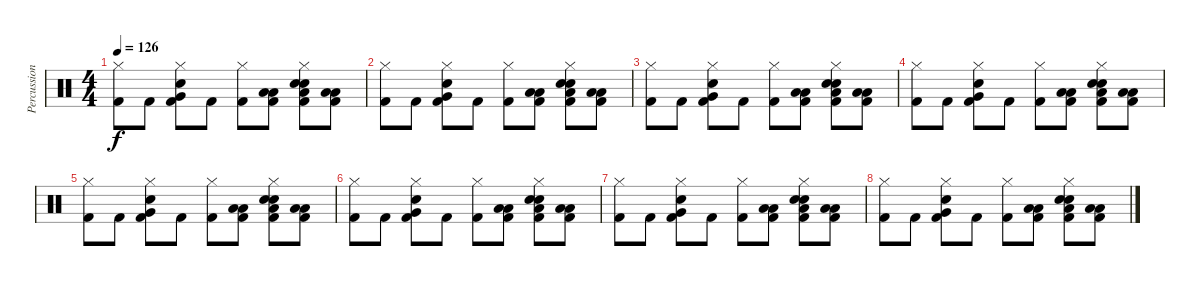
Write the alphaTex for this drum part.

\track ("Percussion" "Percussion") {instrument percussion}
\staff {score}
\articulation defaults
\ts (4 4)
\tempo 126
\clef neutral
\ks c
("Hi-Hat (closed)" "Kick (hit) 2").8{dy f} "Kick (hit) 2".8 ("Hi-Hat (closed)" "Very Low Tom (hit)" "Snare (hit) 2" "Kick (hit) 2").8 "Kick (hit) 2".8 ("Hi-Hat (closed)" "Kick (hit) 2").8 ("Low Tom (hit)" "Low Tom (hit)" "Kick (hit) 2").8 ("Hi-Hat (closed)" "Snare (hit) 2" "Low Floor Tom (hit)" "Snare (hit) 2" "Kick (hit) 2").8 ("Low Tom (hit)" "Low Tom (hit)" "Kick (hit) 2").8 |
("Hi-Hat (closed)" "Kick (hit) 2").8 "Kick (hit) 2".8 ("Hi-Hat (closed)" "Very Low Tom (hit)" "Snare (hit) 2" "Kick (hit) 2").8 "Kick (hit) 2".8 ("Hi-Hat (closed)" "Kick (hit) 2").8 ("Low Tom (hit)" "Low Tom (hit)" "Kick (hit) 2").8 ("Hi-Hat (closed)" "Snare (hit) 2" "Low Floor Tom (hit)" "Snare (hit) 2" "Kick (hit) 2").8 ("Low Tom (hit)" "Low Tom (hit)" "Kick (hit) 2").8 |
("Hi-Hat (closed)" "Kick (hit) 2").8 "Kick (hit) 2".8 ("Hi-Hat (closed)" "Very Low Tom (hit)" "Snare (hit) 2" "Kick (hit) 2").8 "Kick (hit) 2".8 ("Hi-Hat (closed)" "Kick (hit) 2").8 ("Low Tom (hit)" "Low Tom (hit)" "Kick (hit) 2").8 ("Hi-Hat (closed)" "Snare (hit) 2" "Low Floor Tom (hit)" "Snare (hit) 2" "Kick (hit) 2").8 ("Low Tom (hit)" "Low Tom (hit)" "Kick (hit) 2").8 |
("Hi-Hat (closed)" "Kick (hit) 2").8 "Kick (hit) 2".8 ("Hi-Hat (closed)" "Very Low Tom (hit)" "Snare (hit) 2" "Kick (hit) 2").8 "Kick (hit) 2".8 ("Hi-Hat (closed)" "Kick (hit) 2").8 ("Low Tom (hit)" "Low Tom (hit)" "Kick (hit) 2").8 ("Hi-Hat (closed)" "Snare (hit) 2" "Low Floor Tom (hit)" "Snare (hit) 2" "Kick (hit) 2").8 ("Low Tom (hit)" "Low Tom (hit)" "Kick (hit) 2").8 |
("Hi-Hat (closed)" "Kick (hit) 2").8 "Kick (hit) 2".8 ("Hi-Hat (closed)" "Very Low Tom (hit)" "Snare (hit) 2" "Kick (hit) 2").8 "Kick (hit) 2".8 ("Hi-Hat (closed)" "Kick (hit) 2").8 ("Low Tom (hit)" "Low Tom (hit)" "Kick (hit) 2").8 ("Hi-Hat (closed)" "Snare (hit) 2" "Low Floor Tom (hit)" "Snare (hit) 2" "Kick (hit) 2").8 ("Low Tom (hit)" "Low Tom (hit)" "Kick (hit) 2").8 |
("Hi-Hat (closed)" "Kick (hit) 2").8 "Kick (hit) 2".8 ("Hi-Hat (closed)" "Very Low Tom (hit)" "Snare (hit) 2" "Kick (hit) 2").8 "Kick (hit) 2".8 ("Hi-Hat (closed)" "Kick (hit) 2").8 ("Low Tom (hit)" "Low Tom (hit)" "Kick (hit) 2").8 ("Hi-Hat (closed)" "Snare (hit) 2" "Low Floor Tom (hit)" "Snare (hit) 2" "Kick (hit) 2").8 ("Low Tom (hit)" "Low Tom (hit)" "Kick (hit) 2").8 |
("Hi-Hat (closed)" "Kick (hit) 2").8 "Kick (hit) 2".8 ("Hi-Hat (closed)" "Very Low Tom (hit)" "Snare (hit) 2" "Kick (hit) 2").8 "Kick (hit) 2".8 ("Hi-Hat (closed)" "Kick (hit) 2").8 ("Low Tom (hit)" "Low Tom (hit)" "Kick (hit) 2").8 ("Hi-Hat (closed)" "Snare (hit) 2" "Low Floor Tom (hit)" "Snare (hit) 2" "Kick (hit) 2").8 ("Low Tom (hit)" "Low Tom (hit)" "Kick (hit) 2").8 |
("Hi-Hat (closed)" "Kick (hit) 2").8 "Kick (hit) 2".8 ("Hi-Hat (closed)" "Very Low Tom (hit)" "Snare (hit) 2" "Kick (hit) 2").8 "Kick (hit) 2".8 ("Hi-Hat (closed)" "Kick (hit) 2").8 ("Low Tom (hit)" "Low Tom (hit)" "Kick (hit) 2").8 ("Hi-Hat (closed)" "Snare (hit) 2" "Low Floor Tom (hit)" "Snare (hit) 2" "Kick (hit) 2").8 ("Low Tom (hit)" "Low Tom (hit)" "Kick (hit) 2").8
